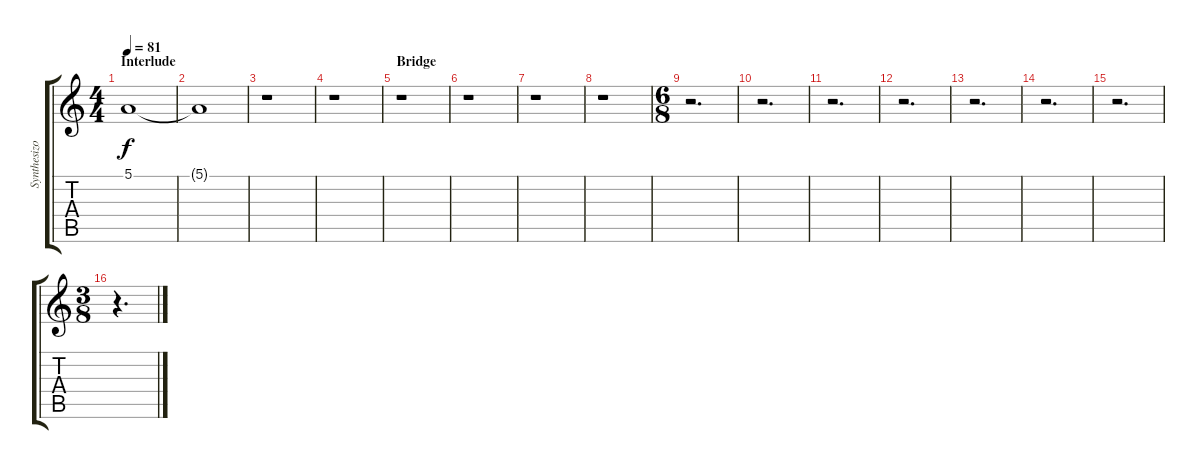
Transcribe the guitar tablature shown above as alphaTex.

\track ("Synthesizors" "Synthesizo") {instrument stringensemble1}
\staff {score tabs}
\tuning (E4 B3 G3 D3 A2 D2) {hide}
\ts (4 4)
\section ("" "Interlude")
\tempo 81
\clef g2
\ks c
5.1{t}.1{dy f} |
5.1{t}.1 |
r.1 |
r.1 |
\section ("" "Bridge")
r.1 |
r.1 |
r.1 |
r.1 |
\ts (6 8)
r.2{d} |
r.2{d} |
r.2{d} |
r.2{d} |
r.2{d} |
r.2{d} |
r.2{d} |
\ts (3 8)
r.4{d}
